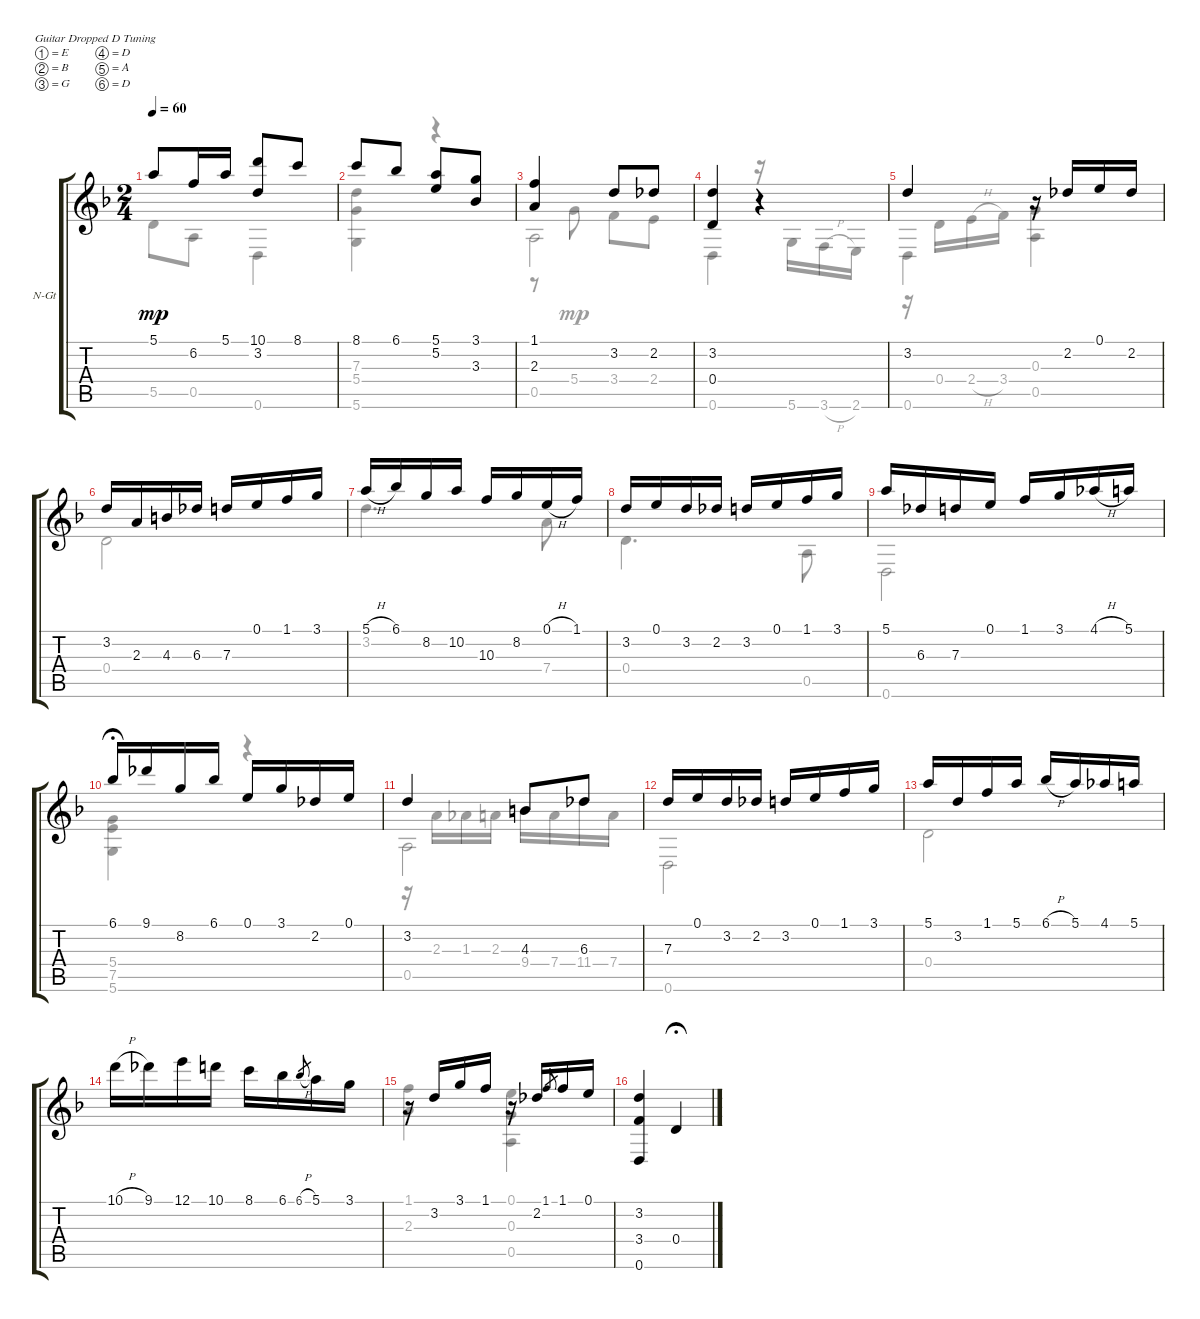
\defaultSystemsLayout 4
\bracketExtendMode groupsimilarinstruments
\firstSystemTrackNameOrientation horizontal
\otherSystemsTrackNameOrientation horizontal
\track ("Nylon Guitar" "N-Gt") {instrument acousticguitarnylon}
\staff {score tabs}
\tuning (E4 B3 G3 D3 A2 D2)
\voice
\ts (2 4)
\tempo 60
\clef g2
\ks f
5.1.8{dy mp} 6.2.16 5.1.16 (3.2 10.1).8 8.1.8 |
8.1.8 6.1.8 (5.1 5.2).8 (3.1 3.3).8 |
(2.3 1.1).4 3.2.8 2.2.8 |
(3.2 0.4).4 r.4 |
3.2.4 r.16 2.2.16 0.1.16 2.2.16 |
3.2.16 2.3.16 4.3.16 6.3.16 7.3.16 0.1.16 1.1.16 3.1.16 |
5.1{h}.16 6.1.16 8.2.16 10.2.16 10.3.16 8.2.16 0.1{h}.16 1.1.16 |
3.2.16 0.1.16 3.2.16 2.2.16 3.2.16 0.1.16 1.1.16 3.1.16 |
5.1.16 6.3.16 7.3.16 0.1.16 1.1.16 3.1.16 4.1{h}.16 5.1.16 |
6.1.16{fermata (medium 0.5)} 9.1.16 8.2.16 6.1.16 0.1.16 3.1.16 2.2.16 0.1.16 |
3.2.4 4.3.8 6.3.8 |
7.3.16 0.1.16 3.2.16 2.2.16 3.2.16 0.1.16 1.1.16 3.1.16 |
5.1.16 3.2.16 1.1.16 5.1.16 6.1{h}.16 5.1.16 4.1.16 5.1.16 |
10.1{h}.16 9.1.16 12.1.16 10.1.16 8.1.16 6.1.16 6.1{h}.8{gr} 5.1.16 3.1.16 |
r.16 3.2.16 3.1.16 1.1.16 r.16 2.2.16 1.1.8{gr} 1.1.16 0.1.16 |
(3.2 3.4 0.6).4 0.4.4{fermata (medium 0.5)}
\voice
\clef g2
\ottava regular
\simile none
\ks f
5.5.8{dy mp} 0.5.8 0.6.4 |
(5.6 5.4 7.3).4 r.4 |
0.5.2 |
0.6.4 r.16 5.6.16 3.6{h}.16 2.6.16 |
0.6.4 0.5.4 |
|
3.2.4{d} 7.4.8 |
0.4.4{d} 0.5.8 |
0.6.2 |
(5.6 7.5 5.4).4{fermata (medium 0.5)} r.4 |
0.5.2 |
0.6.2 |
0.4.2 |
|
(1.1 2.3).4 (0.1 0.3 0.5).4 |
\voice
\clef g2
\ottava regular
\simile none
\ks f
|
|
r.8 5.4.8 3.4.8 2.4.8 |
|
r.16 0.4.16 2.4{h}.16 3.4.16 0.3.4 |
0.4.2 |
|
|
|
|
r.16 2.3.16 1.3.16 2.3.16 9.4.16 7.4.16 11.4.16 7.4.16 |
|
|
|
|
